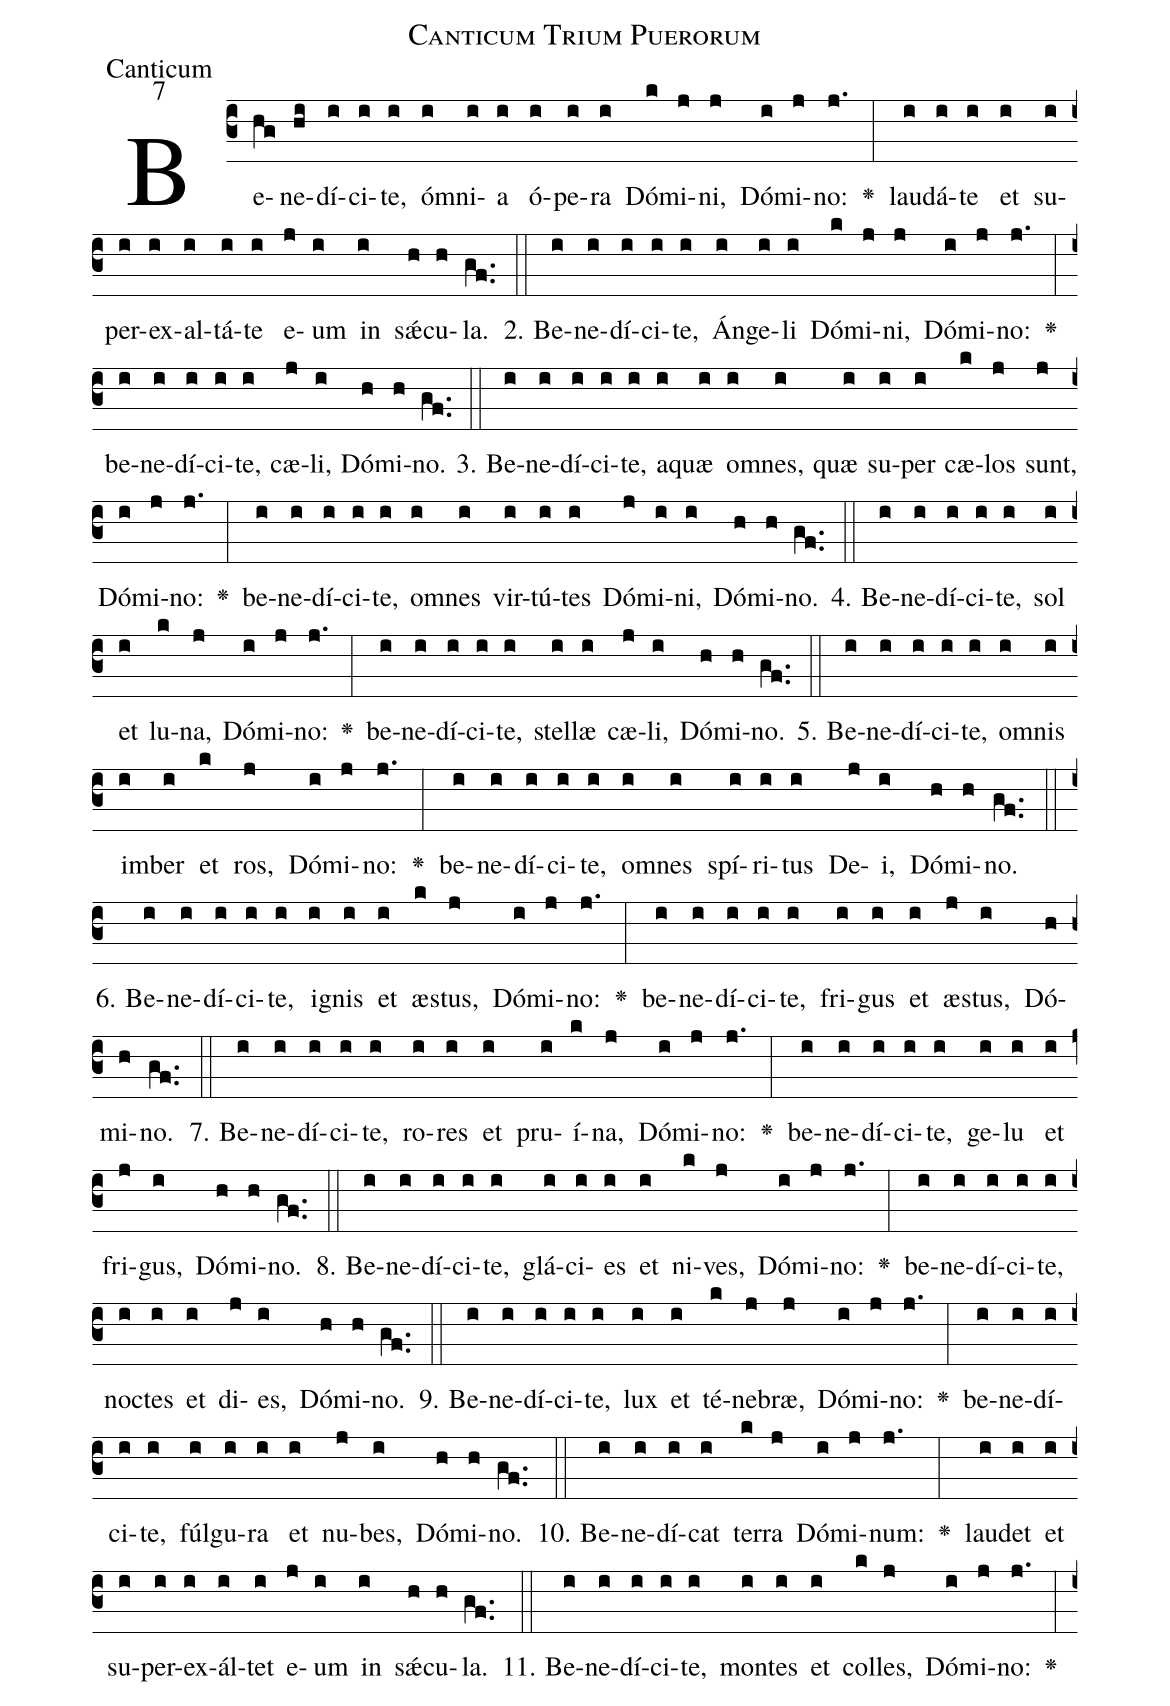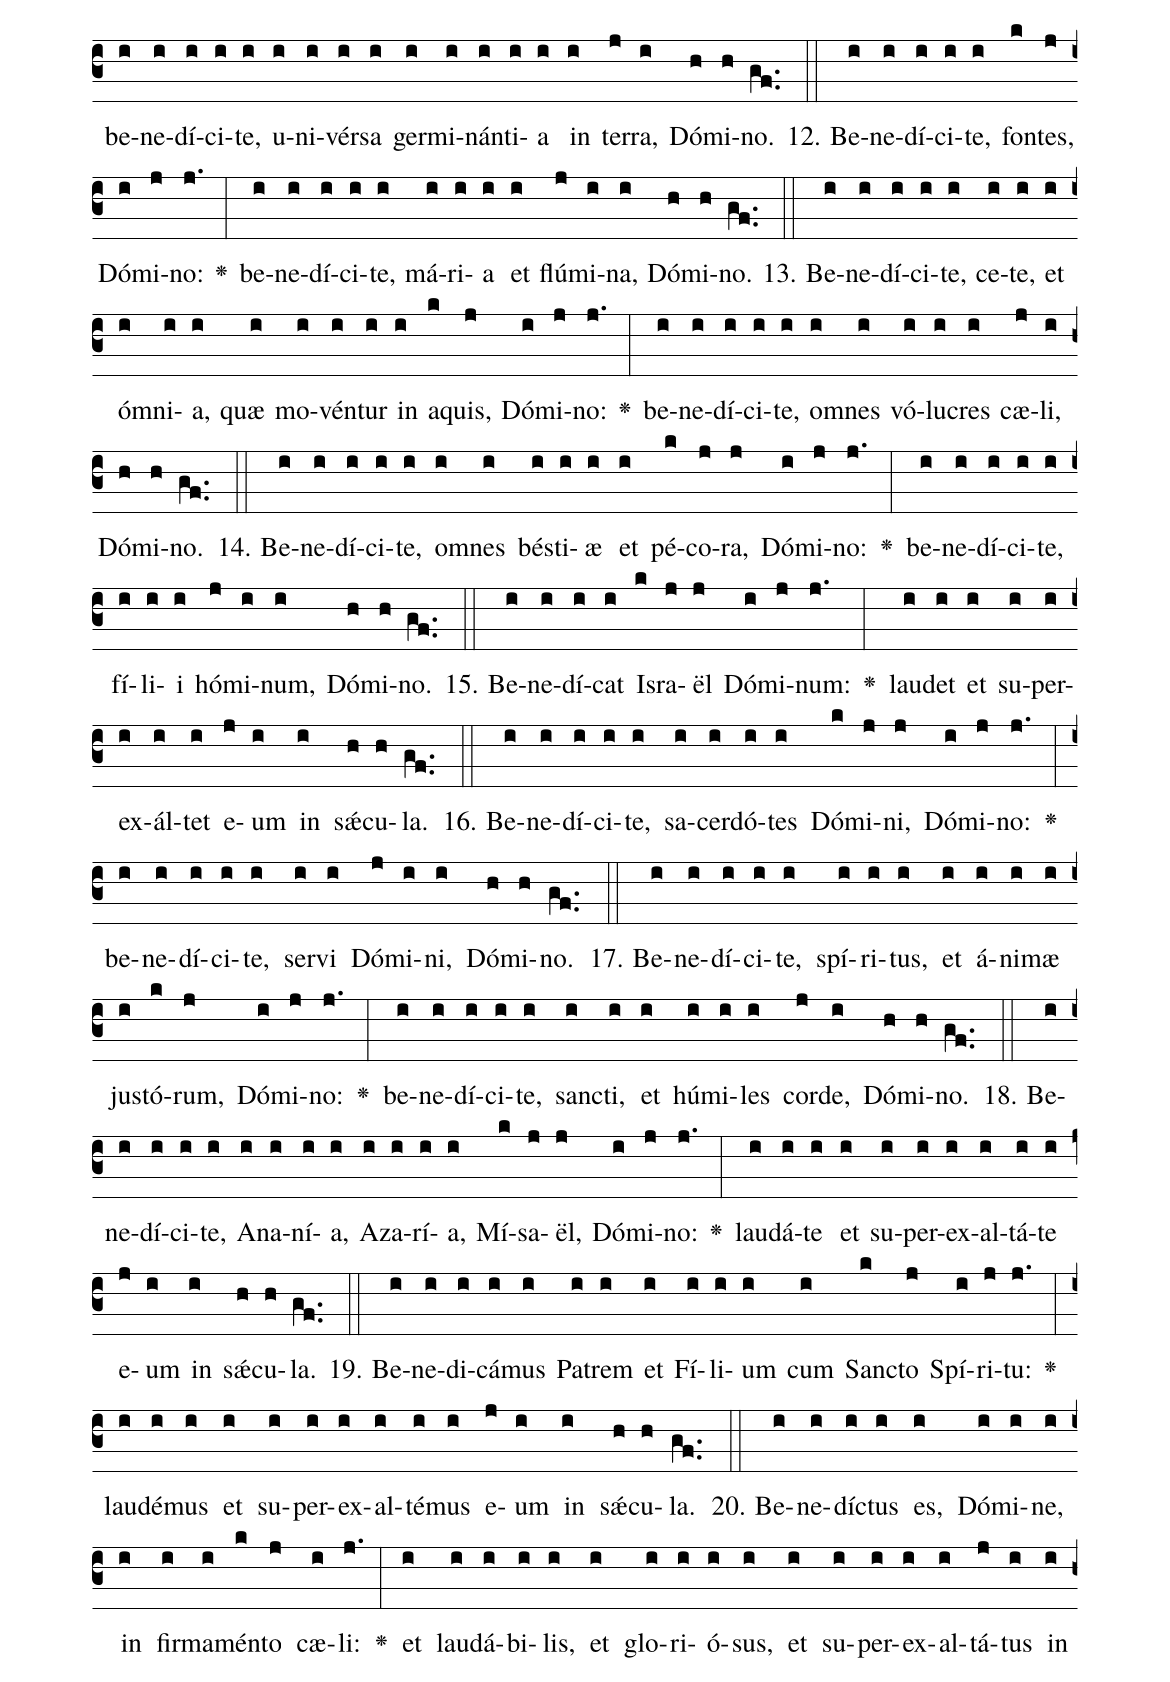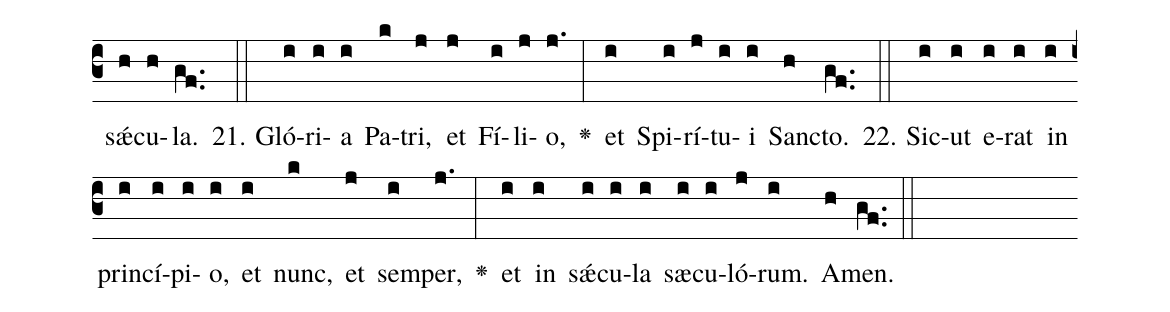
name:Canticum Trium Puerorum;
office-part:Canticum;
mode:7;
%%
(c3)Be(hg)ne(hi)dí(i)ci(i)te,(i) óm(i)ni(i)a(i) ó(i)pe(i)ra(i) Dó(k)mi(j)ni,(j) Dó(i)mi(j)no:(j.) <v>\greheightstar</v>(:) lau(i)dá(i)te(i) et(i) su(i)per(i)ex(i)al(i)tá(i)te(i) e(j)um(i) in(i) sǽ(h)cu(h)la.(gf..) (::)
2. Be(i)ne(i)dí(i)ci(i)te,(i) Án(i)ge(i)li(i) Dó(k)mi(j)ni,(j) Dó(i)mi(j)no:(j.) <v>\greheightstar</v>(:) be(i)ne(i)dí(i)ci(i)te,(i) cæ(j)li,(i) Dó(h)mi(h)no.(gf..) (::)
3. Be(i)ne(i)dí(i)ci(i)te,(i) a(i)quæ(i) om(i)nes,(i) quæ(i) su(i)per(i) cæ(k)los(j) sunt,(j) Dó(i)mi(j)no:(j.) <v>\greheightstar</v>(:) be(i)ne(i)dí(i)ci(i)te,(i) om(i)nes(i) vir(i)tú(i)tes(i) Dó(j)mi(i)ni,(i) Dó(h)mi(h)no.(gf..) (::)
4. Be(i)ne(i)dí(i)ci(i)te,(i) sol(i) et(i) lu(k)na,(j) Dó(i)mi(j)no:(j.) <v>\greheightstar</v>(:) be(i)ne(i)dí(i)ci(i)te,(i) stel(i)læ(i) cæ(j)li,(i) Dó(h)mi(h)no.(gf..) (::)
5. Be(i)ne(i)dí(i)ci(i)te,(i) om(i)nis(i) im(i)ber(i) et(k) ros,(j) Dó(i)mi(j)no:(j.) <v>\greheightstar</v>(:) be(i)ne(i)dí(i)ci(i)te,(i) om(i)nes(i) spí(i)ri(i)tus(i) De(j)i,(i) Dó(h)mi(h)no.(gf..) (::)
6. Be(i)ne(i)dí(i)ci(i)te,(i) i(i)gnis(i) et(i) æs(k)tus,(j) Dó(i)mi(j)no:(j.) <v>\greheightstar</v>(:) be(i)ne(i)dí(i)ci(i)te,(i) fri(i)gus(i) et(i) æs(j)tus,(i) Dó(h)mi(h)no.(gf..) (::)
7. Be(i)ne(i)dí(i)ci(i)te,(i) ro(i)res(i) et(i) pru(i)í(k)na,(j) Dó(i)mi(j)no:(j.) <v>\greheightstar</v>(:) be(i)ne(i)dí(i)ci(i)te,(i) ge(i)lu(i) et(i) fri(j)gus,(i) Dó(h)mi(h)no.(gf..) (::)
8. Be(i)ne(i)dí(i)ci(i)te,(i) glá(i)ci(i)es(i) et(i) ni(k)ves,(j) Dó(i)mi(j)no:(j.) <v>\greheightstar</v>(:) be(i)ne(i)dí(i)ci(i)te,(i) noc(i)tes(i) et(i) di(j)es,(i) Dó(h)mi(h)no.(gf..) (::)
9. Be(i)ne(i)dí(i)ci(i)te,(i) lux(i) et(i) té(k)ne(j)bræ,(j) Dó(i)mi(j)no:(j.) <v>\greheightstar</v>(:) be(i)ne(i)dí(i)ci(i)te,(i) fúl(i)gu(i)ra(i) et(i) nu(j)bes,(i) Dó(h)mi(h)no.(gf..) (::)
10. Be(i)ne(i)dí(i)cat(i) ter(k)ra(j) Dó(i)mi(j)num:(j.) <v>\greheightstar</v>(:) lau(i)det(i) et(i) su(i)per(i)ex(i)ál(i)tet(i) e(j)um(i) in(i) sǽ(h)cu(h)la.(gf..) (::)
11. Be(i)ne(i)dí(i)ci(i)te,(i) mon(i)tes(i) et(i) col(k)les,(j) Dó(i)mi(j)no:(j.) <v>\greheightstar</v>(:) be(i)ne(i)dí(i)ci(i)te,(i) u(i)ni(i)vér(i)sa(i) ger(i)mi(i)nán(i)ti(i)a(i) in(i) ter(j)ra,(i) Dó(h)mi(h)no.(gf..) (::)
12. Be(i)ne(i)dí(i)ci(i)te,(i) fon(k)tes,(j) Dó(i)mi(j)no:(j.) <v>\greheightstar</v>(:) be(i)ne(i)dí(i)ci(i)te,(i) má(i)ri(i)a(i) et(i) flú(j)mi(i)na,(i) Dó(h)mi(h)no.(gf..) (::)
13. Be(i)ne(i)dí(i)ci(i)te,(i) ce(i)te,(i) et(i) óm(i)ni(i)a,(i) quæ(i) mo(i)vén(i)tur(i) in(i) a(k)quis,(j) Dó(i)mi(j)no:(j.) <v>\greheightstar</v>(:) be(i)ne(i)dí(i)ci(i)te,(i) om(i)nes(i) vó(i)lu(i)cres(i) cæ(j)li,(i) Dó(h)mi(h)no.(gf..) (::)
14. Be(i)ne(i)dí(i)ci(i)te,(i) om(i)nes(i) bés(i)ti(i)æ(i) et(i) pé(k)co(j)ra,(j) Dó(i)mi(j)no:(j.) <v>\greheightstar</v>(:) be(i)ne(i)dí(i)ci(i)te,(i) fí(i)li(i)i(i) hó(j)mi(i)num,(i) Dó(h)mi(h)no.(gf..) (::)
15. Be(i)ne(i)dí(i)cat(i) Is(k)ra(j)ël(j) Dó(i)mi(j)num:(j.) <v>\greheightstar</v>(:) lau(i)det(i) et(i) su(i)per(i)ex(i)ál(i)tet(i) e(j)um(i) in(i) sǽ(h)cu(h)la.(gf..) (::)
16. Be(i)ne(i)dí(i)ci(i)te,(i) sa(i)cer(i)dó(i)tes(i) Dó(k)mi(j)ni,(j) Dó(i)mi(j)no:(j.) <v>\greheightstar</v>(:) be(i)ne(i)dí(i)ci(i)te,(i) ser(i)vi(i) Dó(j)mi(i)ni,(i) Dó(h)mi(h)no.(gf..) (::)
17. Be(i)ne(i)dí(i)ci(i)te,(i) spí(i)ri(i)tus,(i) et(i) á(i)ni(i)mæ(i) jus(i)tó(k)rum,(j) Dó(i)mi(j)no:(j.) <v>\greheightstar</v>(:) be(i)ne(i)dí(i)ci(i)te,(i) sanc(i)ti,(i) et(i) hú(i)mi(i)les(i) cor(j)de,(i) Dó(h)mi(h)no.(gf..) (::)
18. Be(i)ne(i)dí(i)ci(i)te,(i) A(i)na(i)ní(i)a,(i) A(i)za(i)rí(i)a,(i) Mí(k)sa(j)ël,(j) Dó(i)mi(j)no:(j.) <v>\greheightstar</v>(:) lau(i)dá(i)te(i) et(i) su(i)per(i)ex(i)al(i)tá(i)te(i) e(j)um(i) in(i) sǽ(h)cu(h)la.(gf..) (::)
19. Be(i)ne(i)di(i)cá(i)mus(i) Pa(i)trem(i) et(i) Fí(i)li(i)um(i) cum(i) Sanc(k)to(j) Spí(i)ri(j)tu:(j.) <v>\greheightstar</v>(:) lau(i)dé(i)mus(i) et(i) su(i)per(i)ex(i)al(i)té(i)mus(i) e(j)um(i) in(i) sǽ(h)cu(h)la.(gf..) (::)
20. Be(i)ne(i)díc(i)tus(i) es,(i) Dó(i)mi(i)ne,(i) in(i) fir(i)ma(i)mén(k)to(j) cæ(i)li:(j.) <v>\greheightstar</v>(:) et(i) lau(i)dá(i)bi(i)lis,(i) et(i) glo(i)ri(i)ó(i)sus,(i) et(i) su(i)per(i)ex(i)al(i)tá(j)tus(i) in(i) sǽ(h)cu(h)la.(gf..) (::)
21. Gló(i)ri(i)a(i) Pa(k)tri,(j) et(j) Fí(i)li(j)o,(j.) <v>\greheightstar</v>(:) et(i) Spi(i)rí(j)tu(i)i(i) Sanc(h)to.(gf..) (::)
22. Sic(i)ut(i) e(i)rat(i) in(i) prin(i)cí(i)pi(i)o,(i) et(i) nunc,(k) et(j) sem(i)per,(j.) <v>\greheightstar</v>(:) et(i) in(i) sǽ(i)cu(i)la(i) sæ(i)cu(i)ló(j)rum.(i) A(h)men.(gf..) (::)
